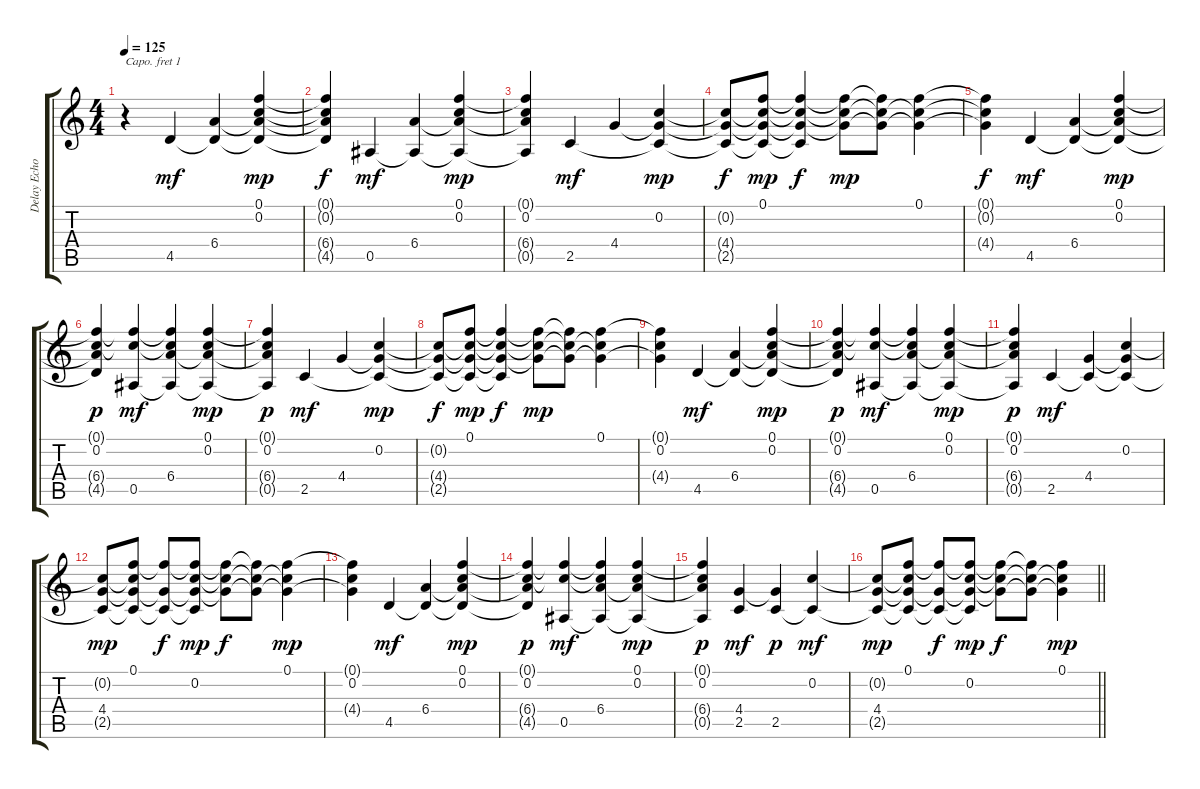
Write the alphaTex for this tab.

\track ("Delay Echo" "Delay Echo") {instrument acousticguitarsteel}
\staff {score tabs}
\capo 1
\tuning (E4 B3 G3 D3 A2 E2) {hide}
\ts (4 4)
\tempo 125
\clef g2
\ks c
r.4{dy f} 4.5.4{dy mf} (6.4 4.5{t}).4 (0.1 0.2 6.4{t} 4.5{t}).4{dy mp} |
(0.1{t} 0.2{t} 6.4{t} 4.5{t}).4{dy f} 0.5.4{dy mf} (6.4 0.5{t}).4 (0.1 0.2 6.4{t} 0.5{t}).4{dy mp} |
(0.1{t} 0.2 6.4{t} 0.5{t}).4 2.5.4{dy mf} 4.4.4 (0.2 4.4{t} 2.5{t}).4{dy mp} |
(0.2{t} 4.4{t} 2.5{t}).8{dy f} (0.1 0.2{t} 4.4{t} 2.5{t}).8{dy mp} (0.1{t} 0.2{t} 4.4{t} 2.5{t}).4{dy f} (0.1{t} 0.2{t} 4.4{t}).8{dy mp} (0.1{t} 0.2{t} 4.4{t}).8 (0.1 0.2{t} 4.4{t}).4 |
(0.1{t} 0.2{t} 4.4{t}).4{dy f} 4.5.4{dy mf} (6.4 4.5{t}).4 (0.1 0.2 6.4{t} 4.5{t}).4{dy mp} |
(0.1{t} 0.2 6.4{t} 4.5{t}).4{dy p} (0.1{t} 0.2{t} 0.5).4{dy mf} (0.1{t} 0.2{t} 6.4 0.5{t}).4 (0.1 0.2 6.4{t} 0.5{t}).4{dy mp} |
(0.1{t} 0.2 6.4{t} 0.5{t}).4{dy p} 2.5.4{dy mf} 4.4.4 (0.2 4.4{t} 2.5{t}).4{dy mp} |
(0.2{t} 4.4{t} 2.5{t}).8{dy f} (0.1 0.2{t} 4.4{t} 2.5{t}).8{dy mp} (0.1{t} 0.2{t} 4.4{t} 2.5{t}).4{dy f} (0.1{t} 0.2{t} 4.4{t}).8{dy mp} (0.1{t} 0.2{t} 4.4{t}).8 (0.1 0.2{t} 4.4{t}).4 |
(0.1{t} 0.2 4.4{t}).4 4.5.4{dy mf} (6.4 4.5{t}).4 (0.1 0.2 6.4{t} 4.5{t}).4{dy mp} |
(0.1{t} 0.2 6.4{t} 4.5{t}).4{dy p} (0.1{t} 0.2{t} 0.5).4{dy mf} (0.1{t} 0.2{t} 6.4 0.5{t}).4 (0.1 0.2 6.4{t} 0.5{t}).4{dy mp} |
(0.1{t} 0.2 6.4{t} 0.5{t}).4{dy p} 2.5.4{dy mf} (4.4 2.5{t}).4 (0.2 4.4{t} 2.5{t}).4 |
(0.2{t} 4.4 2.5{t}).8{dy mp} (0.1 0.2{t} 4.4{t} 2.5{t}).8 (0.1{t} 4.4{t} 2.5{t}).8{dy f} (0.1{t} 0.2 4.4{t} 2.5{t}).8{dy mp} (0.1{t} 0.2{t} 4.4{t}).8{dy f} (0.1{t} 0.2{t} 4.4{t}).8 (0.1 0.2{t} 4.4{t}).4{dy mp} |
(0.1{t} 0.2 4.4{t}).4 4.5.4{dy mf} (6.4 4.5{t}).4 (0.1 0.2 6.4{t} 4.5{t}).4{dy mp} |
(0.1{t} 0.2 6.4{t} 4.5{t}).4{dy p} (0.1{t} 0.2{t} 0.5).4{dy mf} (0.1{t} 0.2{t} 6.4 0.5{t}).4 (0.1 0.2 6.4{t} 0.5{t}).4{dy mp} |
(0.1{t} 0.2 6.4{t} 0.5{t}).4{dy p} (4.4 2.5).4{dy mf} (4.4{t} 2.5).4{dy p} (0.2 2.5{t}).4{dy mf} |
\barLineRight lightlight
(0.2{t} 4.4 2.5{t}).8{dy mp} (0.1 0.2{t} 4.4{t} 2.5{t}).8 (0.1{t} 4.4{t} 2.5{t}).8{dy f} (0.1{t} 0.2 4.4{t} 2.5{t}).8{dy mp} (0.1{t} 0.2{t} 4.4{t}).8{dy f} (0.1{t} 0.2{t} 4.4{t}).8 (0.1 0.2{t} 4.4{t}).4{dy mp}
